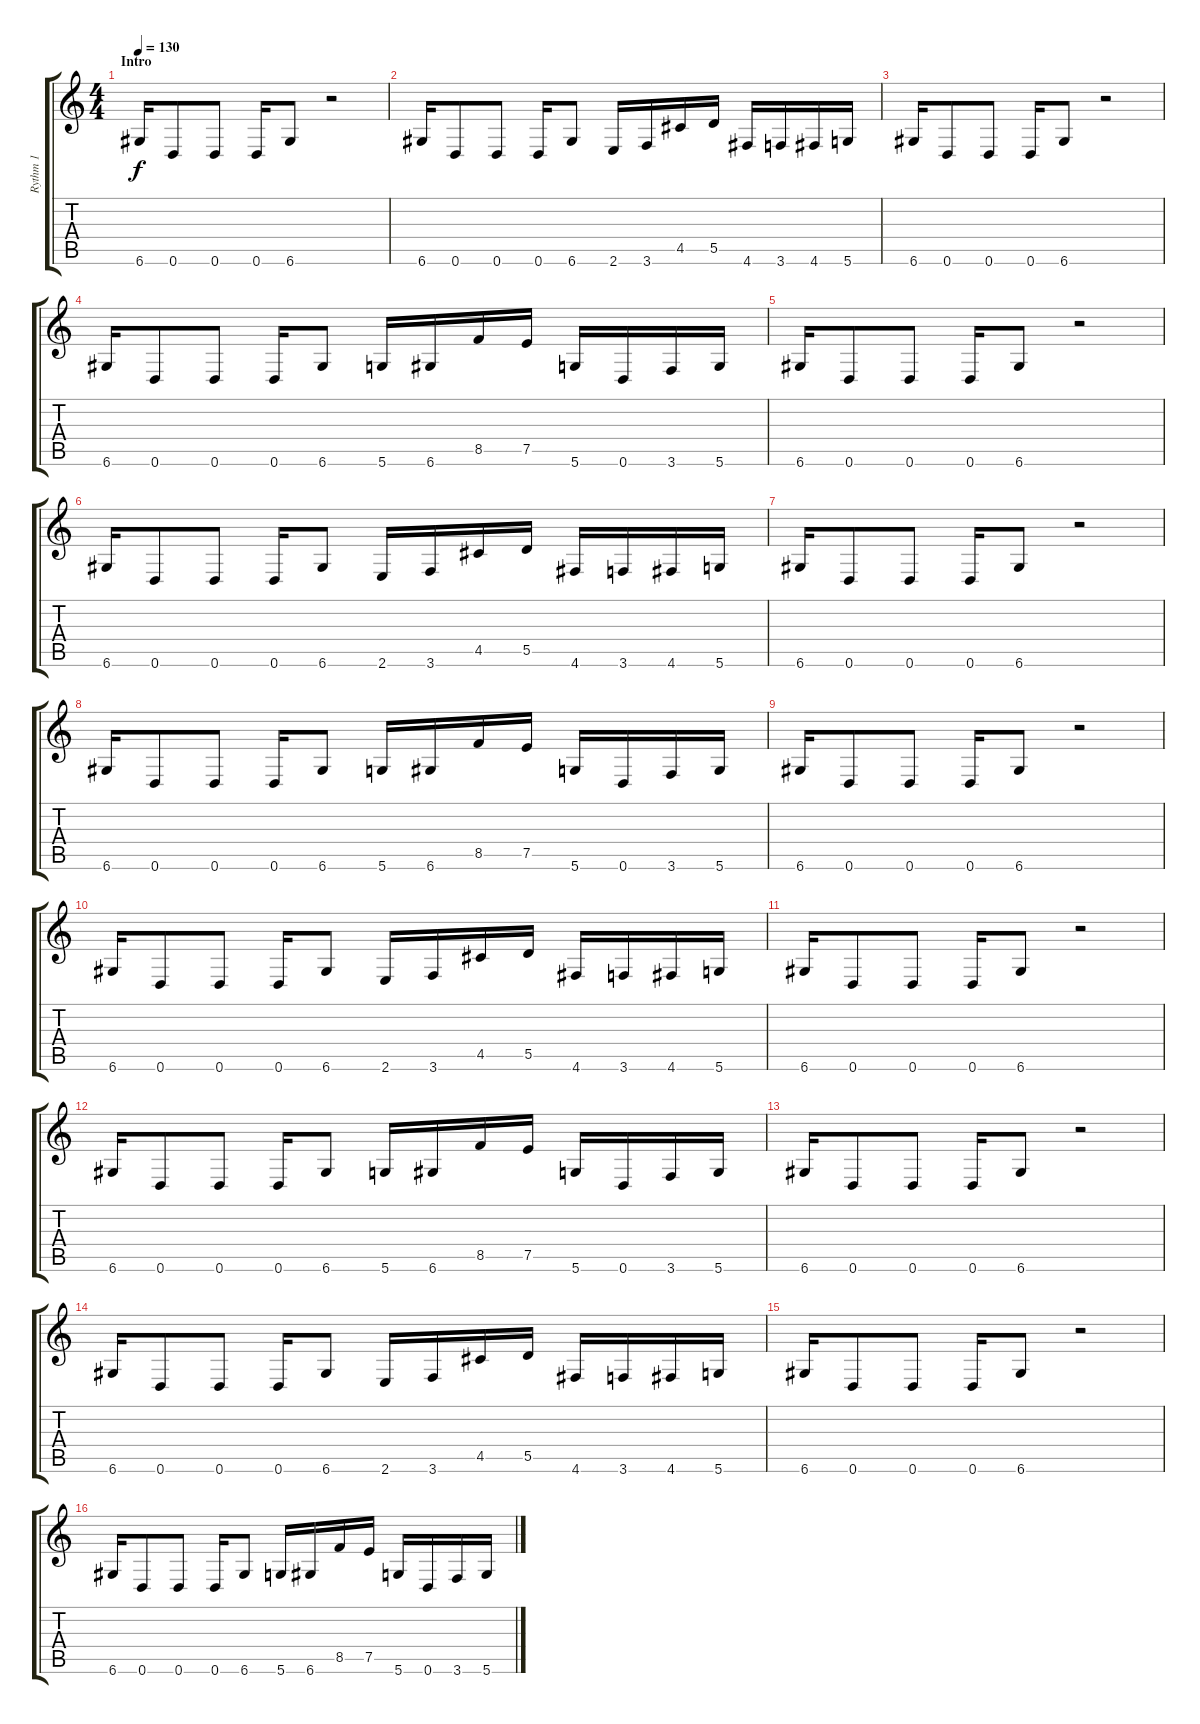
\track ("Rythm 1" "Rythm 1") {instrument distortionguitar}
\staff {score tabs}
\tuning (E4 B3 G3 D3 A2 D2) {hide}
\ts (4 4)
\section ("" "Intro ")
\tempo 130
\clef g2
\ks c
6.6.16{dy f instrument distortionguitar} 0.6.8 0.6.8 0.6.16 6.6.8 r.2 |
6.6.16 0.6.8 0.6.8 0.6.16 6.6.8 2.6.16 3.6.16 4.5.16 5.5.16 4.6.16 3.6.16 4.6.16 5.6.16 |
6.6.16 0.6.8 0.6.8 0.6.16 6.6.8 r.2 |
6.6.16 0.6.8 0.6.8 0.6.16 6.6.8 5.6.16 6.6.16 8.5.16 7.5.16 5.6.16 0.6.16 3.6.16 5.6.16 |
6.6.16 0.6.8 0.6.8 0.6.16 6.6.8 r.2 |
6.6.16 0.6.8 0.6.8 0.6.16 6.6.8 2.6.16 3.6.16 4.5.16 5.5.16 4.6.16 3.6.16 4.6.16 5.6.16 |
6.6.16 0.6.8 0.6.8 0.6.16 6.6.8 r.2 |
6.6.16 0.6.8 0.6.8 0.6.16 6.6.8 5.6.16 6.6.16 8.5.16 7.5.16 5.6.16 0.6.16 3.6.16 5.6.16 |
\section ("" "")
6.6.16 0.6.8 0.6.8 0.6.16 6.6.8 r.2 |
6.6.16 0.6.8 0.6.8 0.6.16 6.6.8 2.6.16 3.6.16 4.5.16 5.5.16 4.6.16 3.6.16 4.6.16 5.6.16 |
6.6.16 0.6.8 0.6.8 0.6.16 6.6.8 r.2 |
6.6.16 0.6.8 0.6.8 0.6.16 6.6.8 5.6.16 6.6.16 8.5.16 7.5.16 5.6.16 0.6.16 3.6.16 5.6.16 |
6.6.16 0.6.8 0.6.8 0.6.16 6.6.8 r.2 |
6.6.16 0.6.8 0.6.8 0.6.16 6.6.8 2.6.16 3.6.16 4.5.16 5.5.16 4.6.16 3.6.16 4.6.16 5.6.16 |
6.6.16 0.6.8 0.6.8 0.6.16 6.6.8 r.2 |
6.6.16 0.6.8 0.6.8 0.6.16 6.6.8 5.6.16 6.6.16 8.5.16 7.5.16 5.6.16 0.6.16 3.6.16 5.6.16
